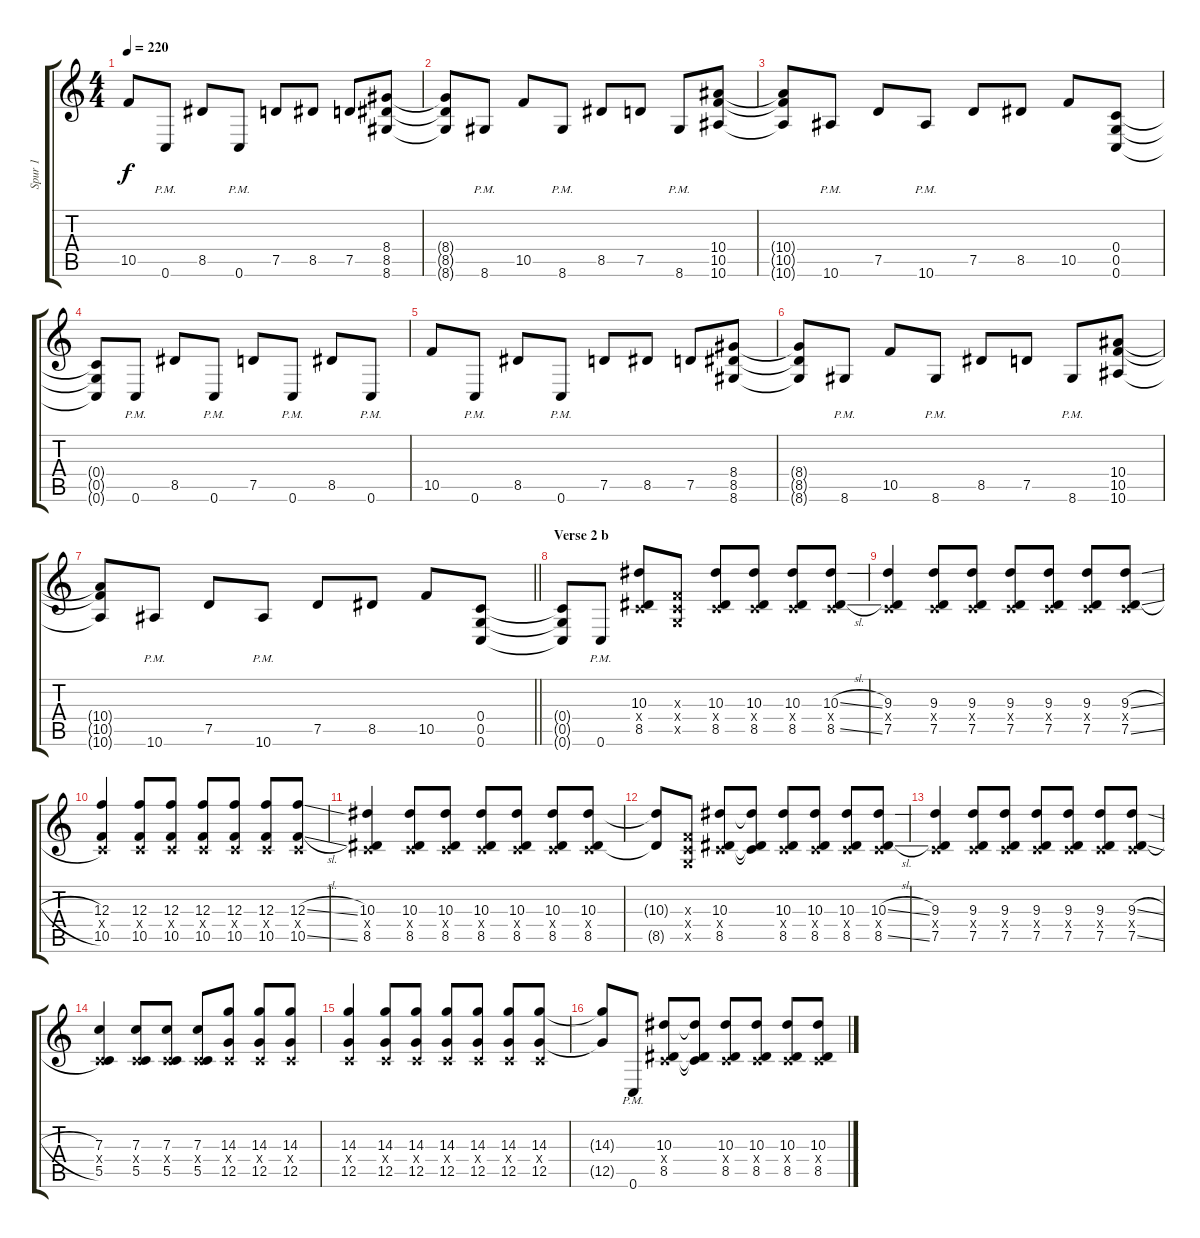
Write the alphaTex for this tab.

\track ("Spur 1" "Spur 1") {instrument distortionguitar}
\staff {score tabs}
\tuning (D4 A3 F3 C3 G2 C2) {hide}
\ts (4 4)
\tempo 220
\clef g2
\ks c
10.5.8{dy f} 0.6{pm}.8 8.5.8 0.6{pm}.8 7.5.8 8.5.8 7.5.8 (8.4 8.5 8.6).8 |
(8.4{t} 8.5{t} 8.6{t}).8 8.6{pm}.8 10.5.8 8.6{pm}.8 8.5.8 7.5.8 8.6{pm}.8 (10.4 10.5 10.6).8 |
(10.4{t} 10.5{t} 10.6{t}).8 10.6{pm}.8 7.5.8 10.6{pm}.8 7.5.8 8.5.8 10.5.8 (0.4 0.5 0.6).8 |
(0.4{t} 0.5{t} 0.6{t}).8 0.6{pm}.8 8.5.8 0.6{pm}.8 7.5.8 0.6{pm}.8 8.5.8 0.6{pm}.8 |
10.5.8 0.6{pm}.8 8.5.8 0.6{pm}.8 7.5.8 8.5.8 7.5.8 (8.4 8.5 8.6).8 |
(8.4{t} 8.5{t} 8.6{t}).8 8.6{pm}.8 10.5.8 8.6{pm}.8 8.5.8 7.5.8 8.6{pm}.8 (10.4 10.5 10.6).8 |
\barLineRight lightlight
(10.4{t} 10.5{t} 10.6{t}).8 10.6{pm}.8 7.5.8 10.6{pm}.8 7.5.8 8.5.8 10.5.8 (0.4 0.5 0.6).8 |
\section ("" "Verse 2 b")
(0.4{t} 0.5{t} 0.6{t}).8 0.6{pm}.8 (10.3 0.4{x} 8.5).8 (0.3{x} 0.4{x} 0.5{x}).8 (10.3 0.4{x} 8.5).8 (10.3 0.4{x} 8.5).8 (10.3 0.4{x} 8.5).8 (10.3{sl} 0.4{x} 8.5{sl}).8 |
(9.3 0.4{x} 7.5).4 (9.3 0.4{x} 7.5).8 (9.3 0.4{x} 7.5).8 (9.3 0.4{x} 7.5).8 (9.3 0.4{x} 7.5).8 (9.3 0.4{x} 7.5).8 (9.3{sl} 0.4{x} 7.5{sl}).8 |
(12.3 0.4{x} 10.5).4 (12.3 0.4{x} 10.5).8 (12.3 0.4{x} 10.5).8 (12.3 0.4{x} 10.5).8 (12.3 0.4{x} 10.5).8 (12.3 0.4{x} 10.5).8 (12.3{sl} 0.4{x} 10.5{sl}).8 |
(10.3 0.4{x} 8.5).4 (10.3 0.4{x} 8.5).8 (10.3 0.4{x} 8.5).8 (10.3 0.4{x} 8.5).8 (10.3 0.4{x} 8.5).8 (10.3 0.4{x} 8.5).8 (10.3 0.4{x} 8.5).8 |
(10.3{t} 8.5{t}).8 (0.3{x} 0.4{x} 0.5{x}).8 (10.3 0.4{x} 8.5).8 (10.3{t} 0.4{t} 8.5{t}).8 (10.3 0.4{x} 8.5).8 (10.3 0.4{x} 8.5).8 (10.3 0.4{x} 8.5).8 (10.3{sl} 0.4{x} 8.5{sl}).8 |
(9.3 0.4{x} 7.5).4 (9.3 0.4{x} 7.5).8 (9.3 0.4{x} 7.5).8 (9.3 0.4{x} 7.5).8 (9.3 0.4{x} 7.5).8 (9.3 0.4{x} 7.5).8 (9.3{sl} 0.4{x} 7.5{sl}).8 |
(7.3 0.4{x} 5.5).4 (7.3 0.4{x} 5.5).8 (7.3 0.4{x} 5.5).8 (7.3 0.4{x} 5.5).8 (14.3 0.4{x} 12.5).8 (14.3 0.4{x} 12.5).8 (14.3 0.4{x} 12.5).8 |
(14.3 0.4{x} 12.5).4 (14.3 0.4{x} 12.5).8 (14.3 0.4{x} 12.5).8 (14.3 0.4{x} 12.5).8 (14.3 0.4{x} 12.5).8 (14.3 0.4{x} 12.5).8 (14.3 0.4{x} 12.5).8 |
(14.3{t} 12.5{t}).8 0.6{pm}.8 (10.3 0.4{x} 8.5).8 (10.3{t} 0.4{t} 8.5{t}).8 (10.3 0.4{x} 8.5).8 (10.3 0.4{x} 8.5).8 (10.3 0.4{x} 8.5).8 (10.3{sl} 0.4{x} 8.5{sl}).8
